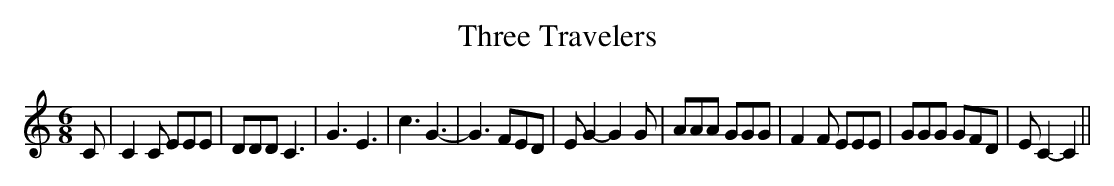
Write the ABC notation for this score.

X:1
T:Three Travelers
M:6/8
L:1/8
K:C
 C| C2 C EEE| DDD C3| G3 E3| c3 G3-| G3 FED| E G2- G2 G| AAA GGG| F2 F EEE|\
 GGG GFD| E C2- C2||
